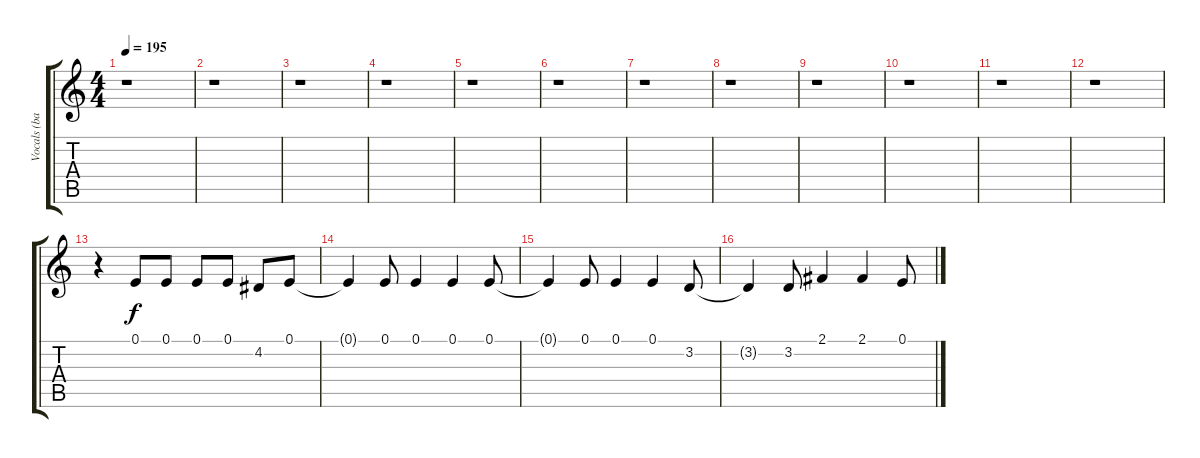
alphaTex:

\track ("Vocals (back up)" "Vocals (ba") {instrument trombone}
\staff {score tabs}
\tuning (E4 B3 G3 D3 A2 E2) {hide}
\ts (4 4)
\tempo 195
\clef g2
\ks c
r.1{dy f} |
r.1 |
r.1 |
r.1 |
r.1 |
r.1 |
r.1 |
r.1 |
r.1 |
r.1 |
r.1 |
r.1 |
r.4 0.1.8 0.1.8 0.1.8 0.1.8 4.2.8 0.1.8 |
0.1{t}.4 0.1.8 0.1.4 0.1.4 0.1.8 |
0.1{t}.4 0.1.8 0.1.4 0.1.4 3.2.8 |
3.2{t}.4 3.2.8 2.1.4 2.1.4 0.1.8
